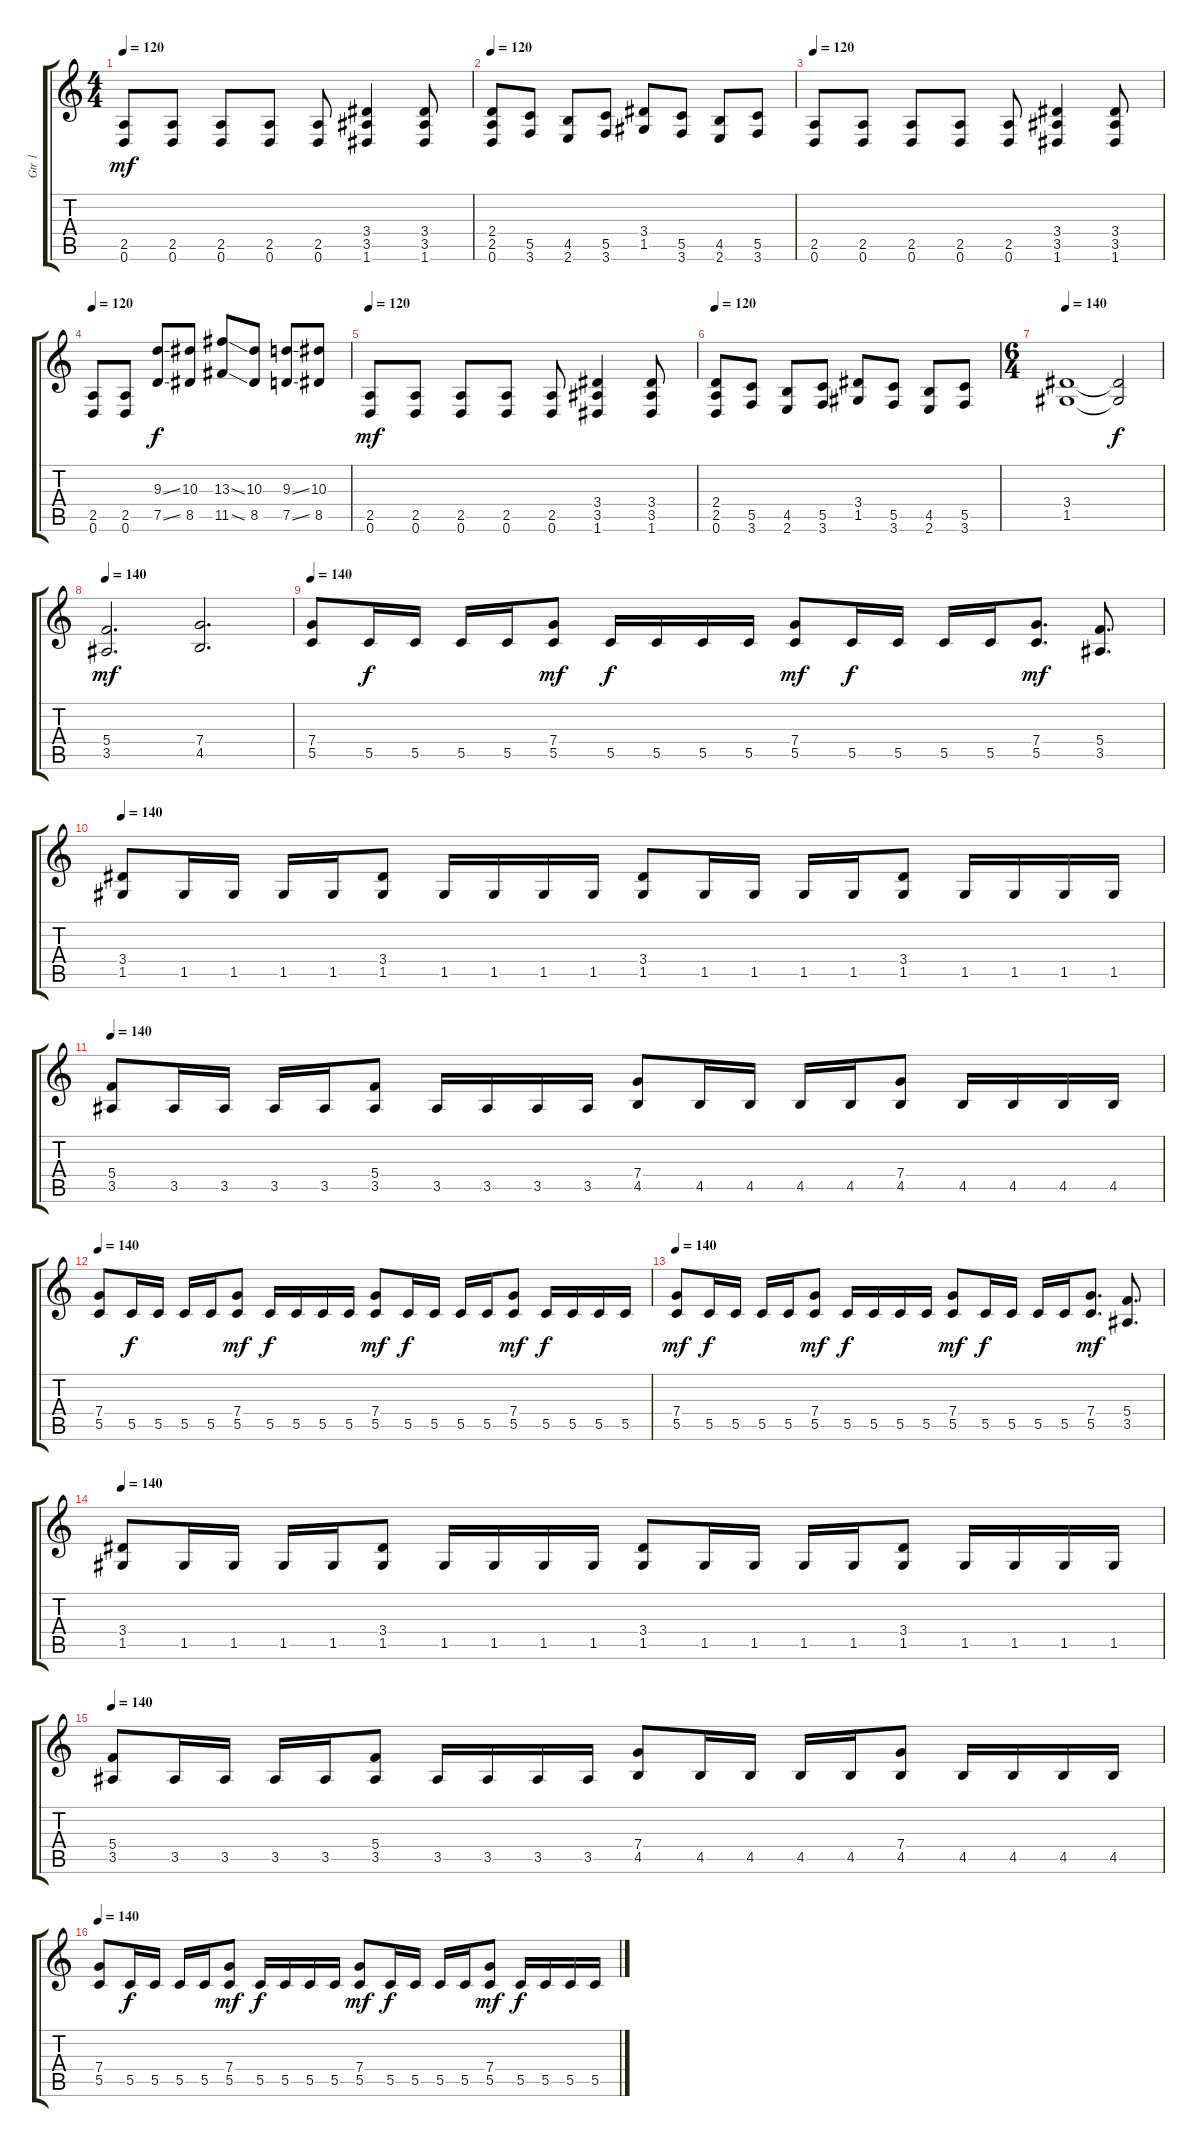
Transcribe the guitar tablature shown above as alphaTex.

\track ("Gtr 1" "Gtr 1") {instrument distortionguitar}
\staff {score tabs}
\tuning (D4 A3 F3 C3 G2 D2) {hide}
\ts (4 4)
\tempo 120
\clef g2
\ks c
(2.5 0.6).8{dy mf} (2.5 0.6).8 (2.5 0.6).8 (2.5 0.6).8 (2.5 0.6).8 (3.4 3.5 1.6).4 (3.4 3.5 1.6).8 |
\tempo 120
(2.4 2.5 0.6).8 (5.5 3.6).8 (4.5 2.6).8 (5.5 3.6).8 (3.4 1.5).8 (5.5 3.6).8 (4.5 2.6).8 (5.5 3.6).8 |
\tempo 120
(2.5 0.6).8 (2.5 0.6).8 (2.5 0.6).8 (2.5 0.6).8 (2.5 0.6).8 (3.4 3.5 1.6).4 (3.4 3.5 1.6).8 |
\tempo 120
(2.5 0.6).8 (2.5 0.6).8 (9.3{ss} 7.5{ss}).8{dy f} (10.3 8.5).8 (13.3{ss} 11.5{ss}).8 (10.3 8.5).8 (9.3{ss} 7.5{ss}).8 (10.3 8.5).8 |
\tempo 120
(2.5 0.6).8{dy mf} (2.5 0.6).8 (2.5 0.6).8 (2.5 0.6).8 (2.5 0.6).8 (3.4 3.5 1.6).4 (3.4 3.5 1.6).8 |
\tempo 120
(2.4 2.5 0.6).8 (5.5 3.6).8 (4.5 2.6).8 (5.5 3.6).8 (3.4 1.5).8 (5.5 3.6).8 (4.5 2.6).8 (5.5 3.6).8 |
\ts (6 4)
\tempo 140
(3.4 1.5).1 (3.4{t} 1.5{t}).2{dy f} |
\tempo 140
(5.4 3.5).2{d dy mf} (7.4 4.5).2{d} |
\tempo 140
(7.4 5.5).8 5.5.16{dy f} 5.5.16 5.5.16 5.5.16 (7.4 5.5).8{dy mf} 5.5.16{dy f} 5.5.16 5.5.16 5.5.16 (7.4 5.5).8{dy mf} 5.5.16{dy f} 5.5.16 5.5.16 5.5.16 (7.4 5.5).8{d dy mf} (5.4 3.5).8{d} |
\tempo 140
(3.4 1.5).8 1.5.16 1.5.16 1.5.16 1.5.16 (3.4 1.5).8 1.5.16 1.5.16 1.5.16 1.5.16 (3.4 1.5).8 1.5.16 1.5.16 1.5.16 1.5.16 (3.4 1.5).8 1.5.16 1.5.16 1.5.16 1.5.16 |
\tempo 140
(5.4 3.5).8 3.5.16 3.5.16 3.5.16 3.5.16 (5.4 3.5).8 3.5.16 3.5.16 3.5.16 3.5.16 (7.4 4.5).8 4.5.16 4.5.16 4.5.16 4.5.16 (7.4 4.5).8 4.5.16 4.5.16 4.5.16 4.5.16 |
\tempo 140
(7.4 5.5).8 5.5.16{dy f} 5.5.16 5.5.16 5.5.16 (7.4 5.5).8{dy mf} 5.5.16{dy f} 5.5.16 5.5.16 5.5.16 (7.4 5.5).8{dy mf} 5.5.16{dy f} 5.5.16 5.5.16 5.5.16 (7.4 5.5).8{dy mf} 5.5.16{dy f} 5.5.16 5.5.16 5.5.16 |
\tempo 140
(7.4 5.5).8{dy mf} 5.5.16{dy f} 5.5.16 5.5.16 5.5.16 (7.4 5.5).8{dy mf} 5.5.16{dy f} 5.5.16 5.5.16 5.5.16 (7.4 5.5).8{dy mf} 5.5.16{dy f} 5.5.16 5.5.16 5.5.16 (7.4 5.5).8{d dy mf} (5.4 3.5).8{d} |
\tempo 140
(3.4 1.5).8 1.5.16 1.5.16 1.5.16 1.5.16 (3.4 1.5).8 1.5.16 1.5.16 1.5.16 1.5.16 (3.4 1.5).8 1.5.16 1.5.16 1.5.16 1.5.16 (3.4 1.5).8 1.5.16 1.5.16 1.5.16 1.5.16 |
\tempo 140
(5.4 3.5).8 3.5.16 3.5.16 3.5.16 3.5.16 (5.4 3.5).8 3.5.16 3.5.16 3.5.16 3.5.16 (7.4 4.5).8 4.5.16 4.5.16 4.5.16 4.5.16 (7.4 4.5).8 4.5.16 4.5.16 4.5.16 4.5.16 |
\tempo 140
(7.4 5.5).8 5.5.16{dy f} 5.5.16 5.5.16 5.5.16 (7.4 5.5).8{dy mf} 5.5.16{dy f} 5.5.16 5.5.16 5.5.16 (7.4 5.5).8{dy mf} 5.5.16{dy f} 5.5.16 5.5.16 5.5.16 (7.4 5.5).8{dy mf} 5.5.16{dy f} 5.5.16 5.5.16 5.5.16
